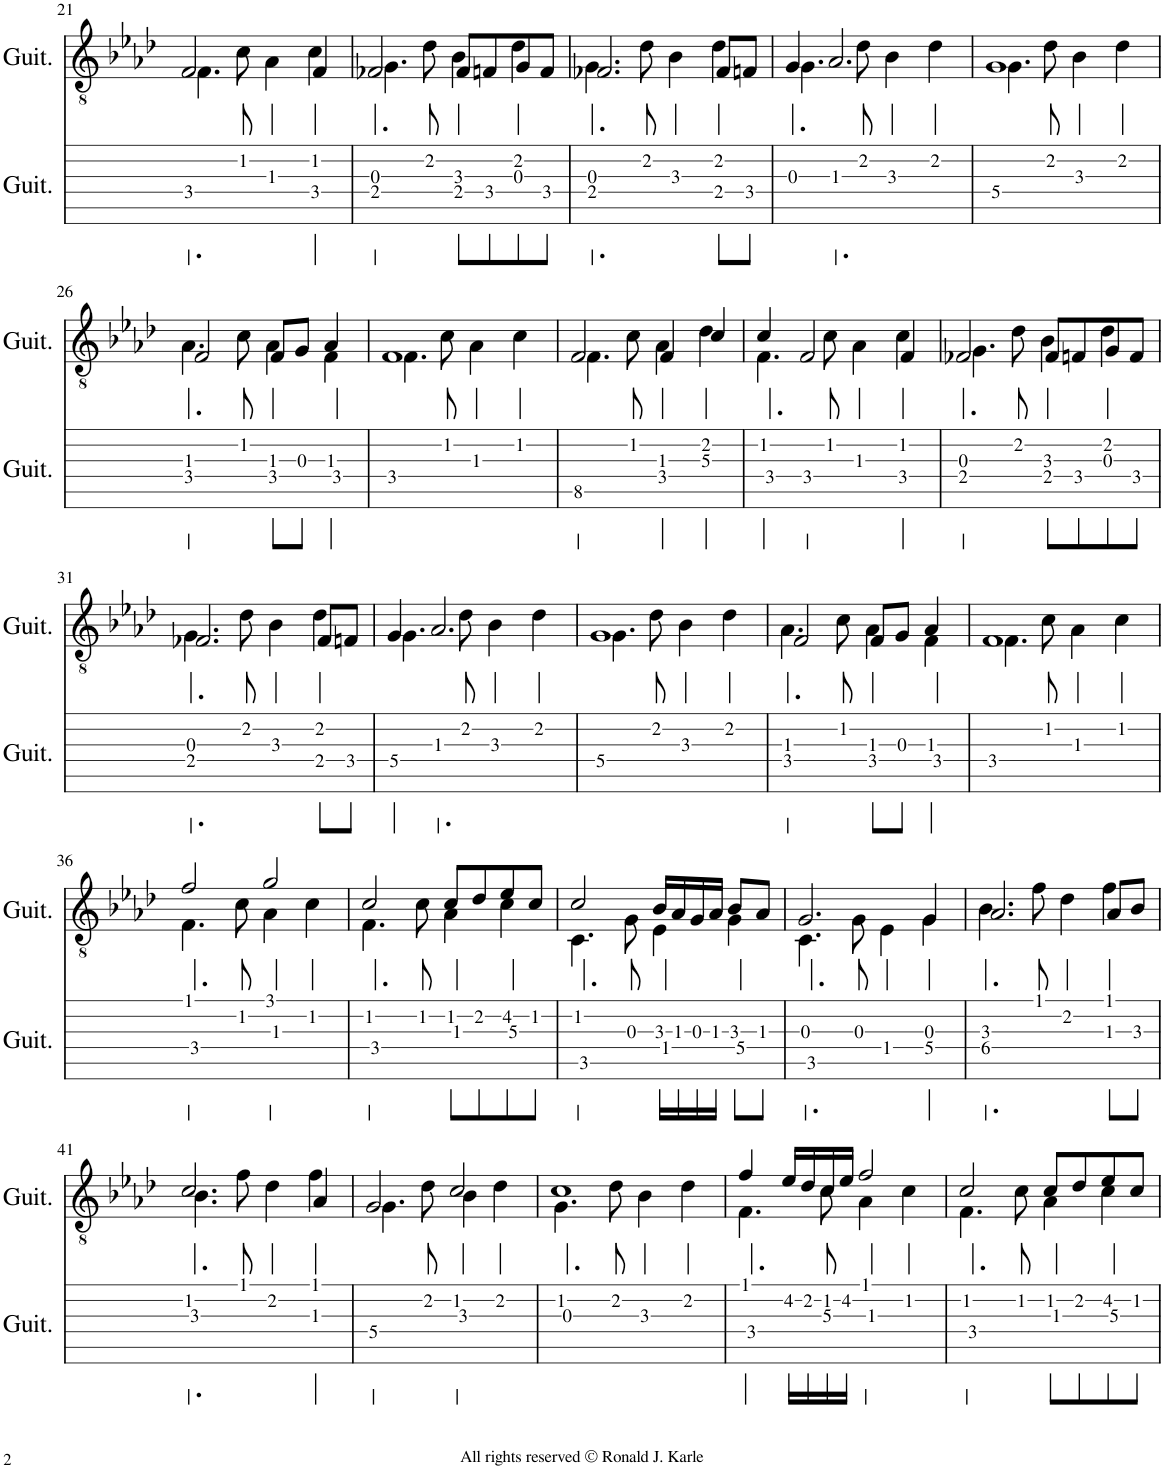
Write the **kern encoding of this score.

**kern	**kern
*part2	*part1
*staff2	*staff1
*I"Classical Guitar	*I"Classical Guitar
*I'Guit.	*I'Guit.
!!LO:PB:g=z
*	*clefGv2
*k[b-e-a-d-]	*k[b-e-a-d-]
*M4/4	*M4/4
=21	=21
*^	*^
4.r	2.F\	4.F\	2.F/
8c/	.	8c\	.
4A-/	.	4A-\	.
4c/	4F\	4c\	4F/
=22	=22	=22	=22
4.G/	2F-X\	4.G\	2F-X/
8d-/	.	8d-\	.
4B-/	8F-\L	4B-\	8F-/L
.	8Fn\	.	8Fn/
4d-/	8G\	4d-\	8G/
.	8F\J	.	8F/J
=23	=23	=23	=23
4.G/	2.F-X\	4.G\	2.F-X/
8d-/	.	8d-\	.
4B-/	.	4B-\	.
4d-/	8F-\L	4d-\	8F-/L
.	8Fn\J	.	8Fn/J
=24	=24	=24	=24
4.G/	4r	4.G\	4G/
.	2.A-\	.	2.A-/
8d-/	.	8d-\	.
4B-/	.	4B-\	.
4d-/	.	4d-\	.
=25	=25	=25	=25
4.r	1G	4.G\	1G
8d-/	.	8d-\	.
4B-/	.	4B-\	.
4d-/	.	4d-\	.
!!LO:LB:g=z	!!
=26	=26	=26	=26
4.A-/	2F\	4.A-\	2F/
8c/	.	8c\	.
4A-/	8F\L	4A-\	8F/L
.	8G\J	.	8G/J
4F/	4A-\	4F\	4A-/
=27	=27	=27	=27
4.r	1F	4.F\	1F
8c/	.	8c\	.
4A-/	.	4A-\	.
4c/	.	4c\	.
=28	=28	=28	=28
4.r	2F\	4.F\	2F/
8c/	.	8c\	.
4A-/	4F\	4A-\	4F/
4d-/	4c\	4d-\	4c/
=29	=29	=29	=29
4.F/	4c\	4.F\	4c/
.	2F\	.	2F/
8c/	.	8c\	.
4A-/	.	4A-\	.
4c/	4F\	4c\	4F/
=30	=30	=30	=30
4.G/	2F-X\	4.G\	2F-X/
8d-/	.	8d-\	.
4B-/	8F-\L	4B-\	8F-/L
.	8Fn\	.	8Fn/
4d-/	8G\	4d-\	8G/
.	8F\J	.	8F/J
!!LO:LB:g=z	!!
=31	=31	=31	=31
4.G/	2.F-X\	4.G\	2.F-X/
8d-/	.	8d-\	.
4B-/	.	4B-\	.
4d-/	8F-\L	4d-\	8F-/L
.	8Fn\J	.	8Fn/J
=32	=32	=32	=32
4.r	4G\	4.G\	4G/
.	2.A-\	.	2.A-/
8d-/	.	8d-\	.
4B-/	.	4B-\	.
4d-/	.	4d-\	.
=33	=33	=33	=33
4.r	1G	4.G\	1G
8d-/	.	8d-\	.
4B-/	.	4B-\	.
4d-/	.	4d-\	.
=34	=34	=34	=34
4.A-/	2F\	4.A-\	2F/
8c/	.	8c\	.
4A-/	8F\L	4A-\	8F/L
.	8G\J	.	8G/J
4F/	4A-\	4F\	4A-/
=35	=35	=35	=35
4.r	1F	4.F\	1F
8c/	.	8c\	.
4A-/	.	4A-\	.
4c/	.	4c\	.
!!LO:LB:g=z	!!
=36	=36	=36	=36
4.F/	2f\	4.F\	2f/
8c/	.	8c\	.
4A-/	2g\	4A-\	2g/
4c/	.	4c\	.
=37	=37	=37	=37
4.F/	2c\	4.F\	2c/
8c/	.	8c\	.
4A-/	8c\L	4A-\	8c/L
.	8d-\	.	8d-/
4c/	8e-\	4c\	8e-/
.	8c\J	.	8c/J
=38	=38	=38	=38
4.C/	2c\	4.C\	2c/
8G/	.	8G\	.
4E-/	16B-\LL	4E-\	16B-/LL
.	16A-\	.	16A-/
.	16G\	.	16G/
.	16A-\JJ	.	16A-/JJ
4G/	8B-\L	4G\	8B-/L
.	8A-\J	.	8A-/J
=39	=39	=39	=39
4.C/	2.G\	4.C\	2.G/
8G/	.	8G\	.
4E-/	.	4E-\	.
4G/	4G\	4G\	4G/
=40	=40	=40	=40
4.B-/	2.A-\	4.B-\	2.A-/
8f/	.	8f\	.
4d-/	.	4d-\	.
4f/	8A-\L	4f\	8A-/L
.	8B-\J	.	8B-/J
!!LO:LB:g=z	!!
=41	=41	=41	=41
4.B-/	2.c\	4.B-\	2.c/
8f/	.	8f\	.
4d-/	.	4d-\	.
4f/	4A-\	4f\	4A-/
=42	=42	=42	=42
4.r	2G\	4.G\	2G/
8d-/	.	8d-\	.
4B-/	2c\	4B-\	2c/
4d-/	.	4d-\	.
=43	=43	=43	=43
4.G/	1c	4.G\	1c
8d-/	.	8d-\	.
4B-/	.	4B-\	.
4d-/	.	4d-\	.
=44	=44	=44	=44
4.F/	4f\	4.F\	4f/
.	16e-\LL	.	16e-/LL
.	16d-\	.	16d-/
8c/	16c\	8c\	16c/
.	16e-\JJ	.	16e-/JJ
4A-/	2f\	4A-\	2f/
4c/	.	4c\	.
=45	=45	=45	=45
4.F/	2c\	4.F\	2c/
8c/	.	8c\	.
4A-/	8c\L	4A-\	8c/L
.	8d-\	.	8d-/
4c/	8e-\	4c\	8e-/
.	8c\J	.	8c/J
*v	*v	*	*
*	*v	*v
=	=
*-	*-
